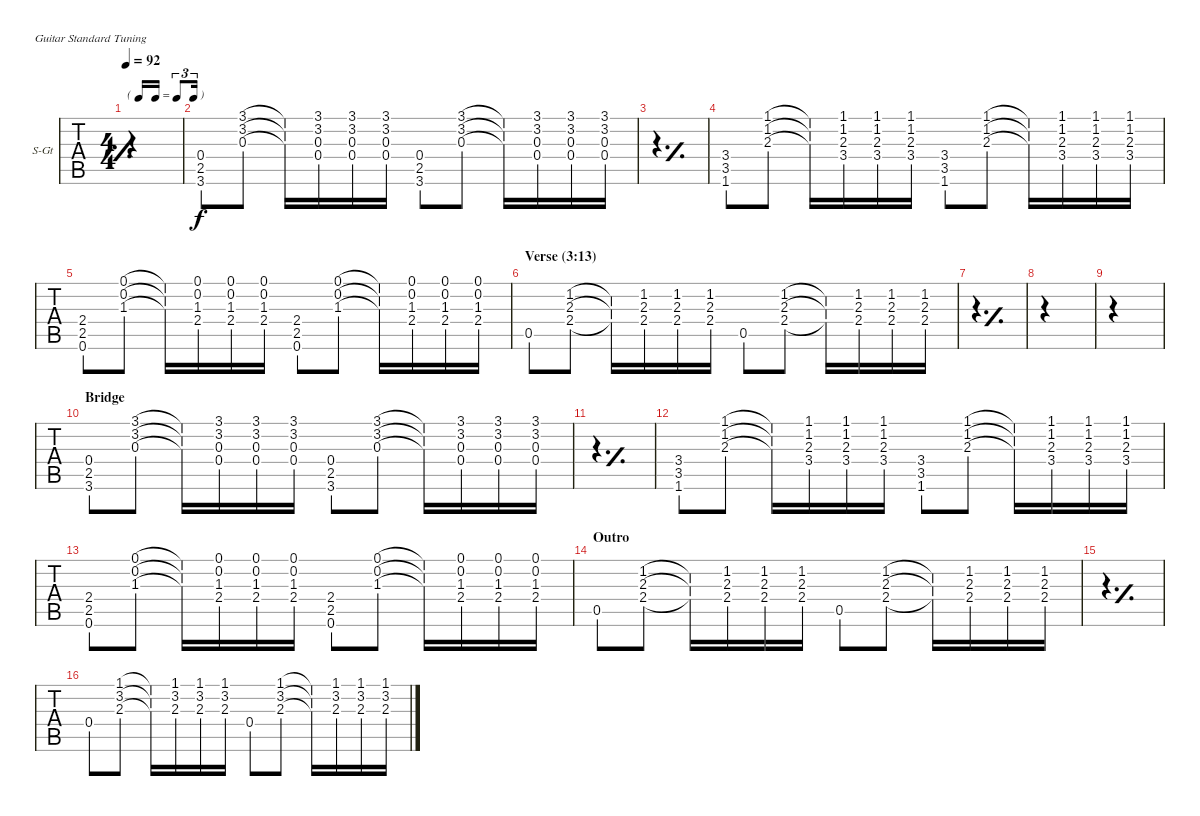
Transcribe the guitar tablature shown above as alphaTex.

\defaultSystemsLayout 4
\bracketExtendMode nobrackets
\firstSystemTrackNameOrientation horizontal
\otherSystemsTrackNameOrientation horizontal
\track ("Steel Guitar" "S-Gt") {instrument acousticguitarsteel}
\staff {tabs}
\tuning (E4 B3 G3 D3 A2 E2)
\ts (4 4)
\tf triplet16th
\tempo 92
\clef g2
\simile simple
\ks c
|
(3.6 2.5 0.4).8 (0.3 3.2 3.1).8 (0.3{t} 3.2{t} 3.1{t}).16 (3.1 3.2 0.3 0.4).16 (3.1 3.2 0.4 0.3).16 (3.1 3.2 0.4 0.3).16 (3.6 2.5 0.4).8 (0.3 3.2 3.1).8 (0.3{t} 3.2{t} 3.1{t}).16 (3.1 3.2 0.3 0.4).16 (3.1 3.2 0.4 0.3).16 (3.1 3.2 0.4 0.3).16 |
\simile simple
|
\simile none
(1.6 3.5 3.4).8 (2.3 1.2 1.1).8 (2.3{t} 1.2{t} 1.1{t}).16 (1.1 1.2 2.3 3.4).16 (1.1 1.2 3.4 2.3).16 (1.1 1.2 2.3 3.4).16 (1.6 3.5 3.4).8 (2.3 1.2 1.1).8 (2.3{t} 1.2{t} 1.1{t}).16 (1.1 1.2 2.3 3.4).16 (1.1 1.2 3.4 2.3).16 (1.1 1.2 2.3 3.4).16 |
(0.6 2.5 2.4).8 (1.3 0.2 0.1).8 (1.3{t} 0.2{t} 0.1{t}).16 (1.3 2.4 0.2 0.1).16 (1.3 2.4 0.2 0.1).16 (1.3 2.4 0.2 0.1).16 (0.6 2.5 2.4).8 (1.3 0.2 0.1).8 (1.3{t} 0.2{t} 0.1{t}).16 (1.3 2.4 0.2 0.1).16 (1.3 2.4 0.2 0.1).16 (1.3 2.4 0.2 0.1).16 |
\section ("" "Verse (3:13) ")
0.5.8 (2.4 2.3 1.2).8 (2.4{t} 2.3{t} 1.2{t}).16 (2.4 2.3 1.2).16 (2.4 2.3 1.2).16 (2.4 2.3 1.2).16 0.5.8 (2.4 2.3 1.2).8 (2.4{t} 2.3{t} 1.2{t}).16 (2.4 2.3 1.2).16 (2.4 2.3 1.2).16 (2.4 2.3 1.2).16 |
\simile simple
|
|
|
\section ("" "Bridge")
\simile none
(3.6 2.5 0.4).8 (0.3 3.2 3.1).8 (0.3{t} 3.2{t} 3.1{t}).16 (3.1 3.2 0.3 0.4).16 (3.1 3.2 0.4 0.3).16 (3.1 3.2 0.4 0.3).16 (3.6 2.5 0.4).8 (0.3 3.2 3.1).8 (0.3{t} 3.2{t} 3.1{t}).16 (3.1 3.2 0.3 0.4).16 (3.1 3.2 0.4 0.3).16 (3.1 3.2 0.4 0.3).16 |
\simile simple
|
\simile none
(1.6 3.5 3.4).8 (2.3 1.2 1.1).8 (2.3{t} 1.2{t} 1.1{t}).16 (1.1 1.2 2.3 3.4).16 (1.1 1.2 3.4 2.3).16 (1.1 1.2 2.3 3.4).16 (1.6 3.5 3.4).8 (2.3 1.2 1.1).8 (2.3{t} 1.2{t} 1.1{t}).16 (1.1 1.2 2.3 3.4).16 (1.1 1.2 3.4 2.3).16 (1.1 1.2 2.3 3.4).16 |
(0.6 2.5 2.4).8 (1.3 0.2 0.1).8 (1.3{t} 0.2{t} 0.1{t}).16 (1.3 2.4 0.2 0.1).16 (1.3 2.4 0.2 0.1).16 (1.3 2.4 0.2 0.1).16 (0.6 2.5 2.4).8 (1.3 0.2 0.1).8 (1.3{t} 0.2{t} 0.1{t}).16 (1.3 2.4 0.2 0.1).16 (1.3 2.4 0.2 0.1).16 (1.3 2.4 0.2 0.1).16 |
\section ("" "Outro")
0.5.8 (2.4 2.3 1.2).8 (2.4{t} 2.3{t} 1.2{t}).16 (2.4 2.3 1.2).16 (2.4 2.3 1.2).16 (2.4 2.3 1.2).16 0.5.8 (2.4 2.3 1.2).8 (2.4{t} 2.3{t} 1.2{t}).16 (2.4 2.3 1.2).16 (2.4 2.3 1.2).16 (2.4 2.3 1.2).16 |
\simile simple
|
\simile none
0.4.8 (2.3 3.2 1.1).8 (1.1{t} 3.2{t} 2.3{t}).16 (2.3 3.2 1.1).16 (2.3 3.2 1.1).16 (2.3 3.2 1.1).16 0.4.8 (2.3 3.2 1.1).8 (1.1{t} 3.2{t} 2.3{t}).16 (2.3 3.2 1.1).16 (2.3 3.2 1.1).16 (2.3 3.2 1.1).16
